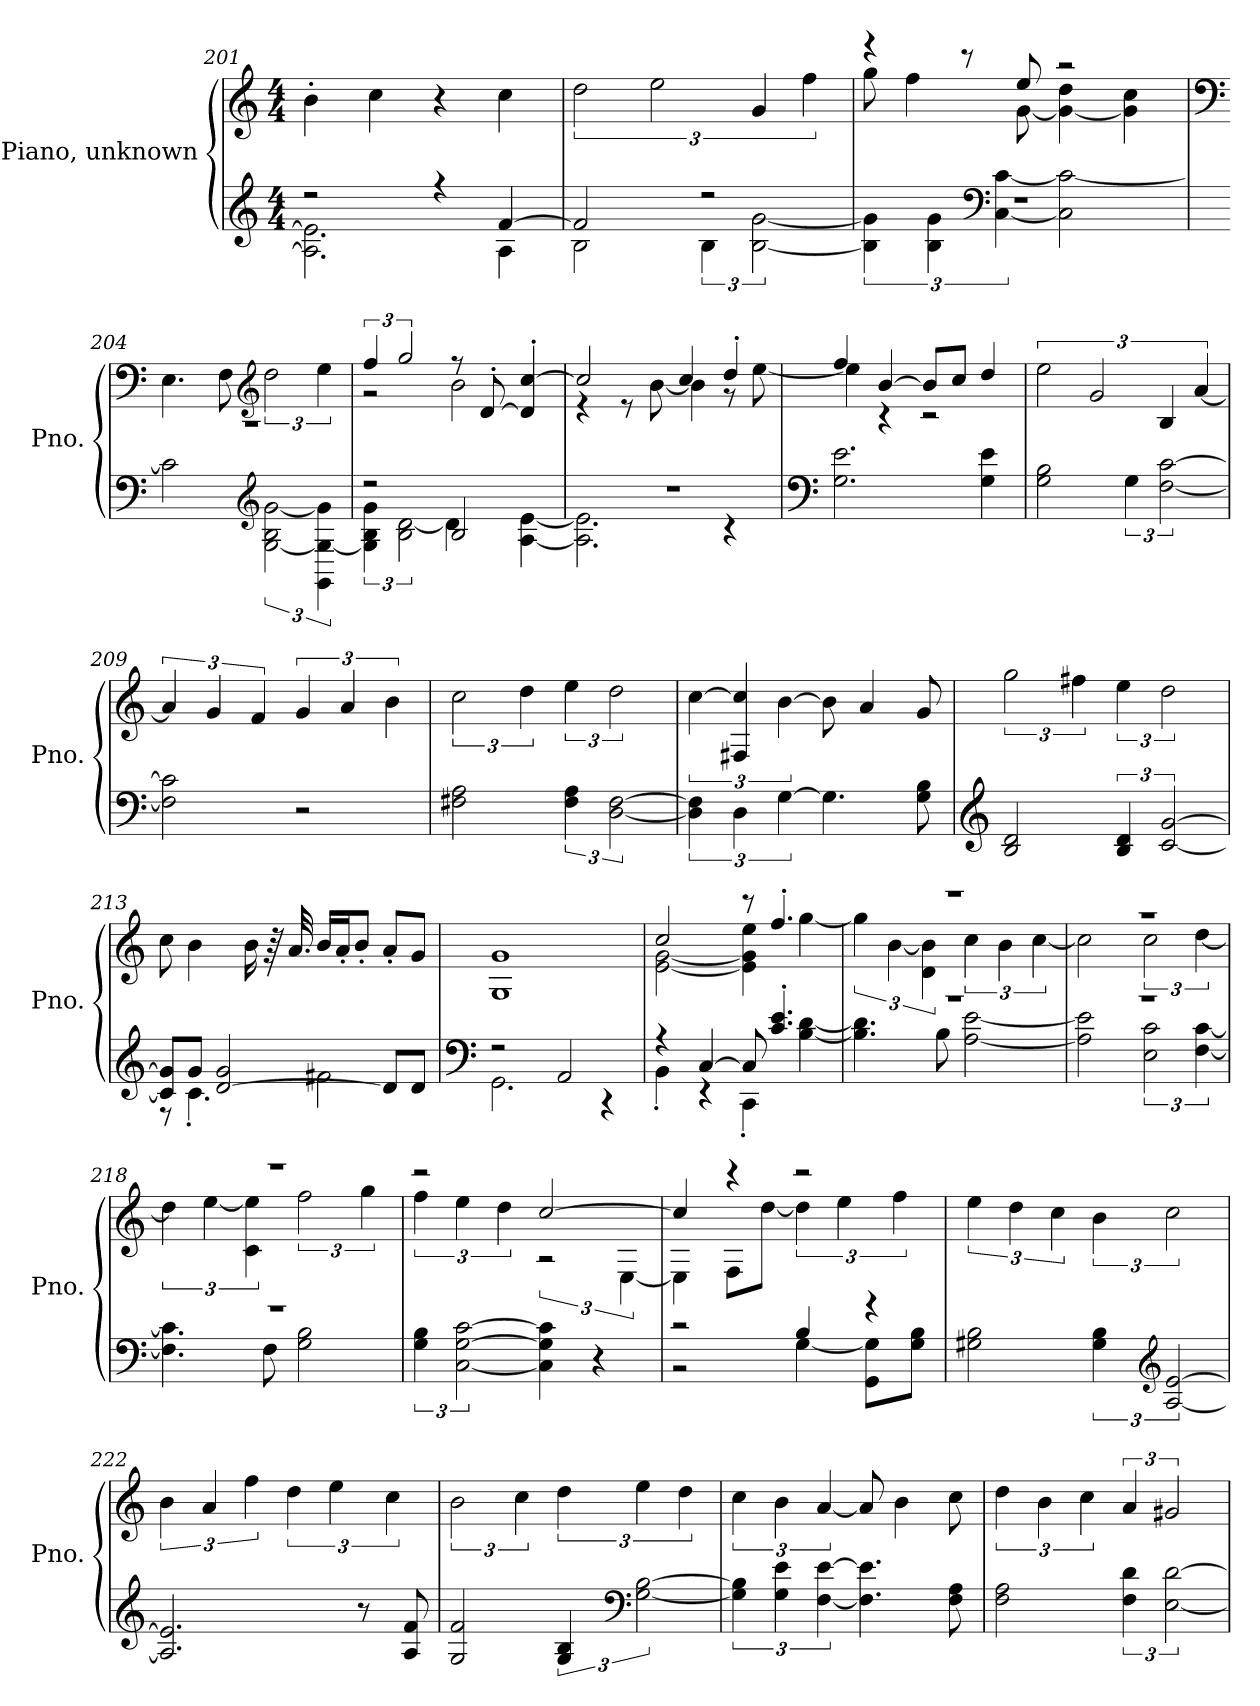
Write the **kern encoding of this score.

**kern	**kern
*part1	*part1
*staff2	*staff1
*I"Piano, unknown	*
*I'Pno.	*
*clefG2	*clefG2
*k[]	*k[]
*M4/4	*M4/4
=201	=201
*^	*
2r	2.A\] 2.e\]	4b'\
.	.	4cc\
4r	.	4r
[4f/	4A\	4cc\
=202	=202	=202
2f/]	2B\	3dd\
.	.	3ee\
2r	6B\	.
.	[3B\ [3g\	6g/
.	.	6ff\
=203	=203	=203
*	*	*^
1r	6B\] 6g\]	4r	8gg\
.	.	.	4ff\
.	6B\ 6g\	.	.
.	.	8r	.
*clefF4	*	*	*
.	[6C\ [6c\	.	.
.	.	8ee/	[8g\
.	2C\] 2c\_	2r	4g\_ 4dd\
.	.	.	4g\] 4cc\
*	*	*v	*v
!!LO:LB:g=z
=204	=204	=204
*	*	*clefF4
1r	2c\]	4.E\
.	.	8F\
*clefG2	*	*clefG2
.	[3G\ 3B\ [3g\	3dd\
.	6GG\ 6G\_ 6g\]	6ee\
=205	=205	=205
*	*	*^
2r	6G\] 6B\ 6g\	6ff/	2r
.	3B\ [3d\	3gg/	.
2B/	4d\]	8r	2b\
.	.	[8d'/	.
.	[4A\ [4e\	4d/]' [4cc/'	.
=206	=206	=206	=206
1r	2.A\] 2.e\]	2cc/]	4r
.	.	.	8r
.	.	.	[8b\
.	.	4cc/	4b\]
.	4r	4dd'/	8r
.	.	.	[8ee\
*v	*v	*	*
=207	=207	=207
*clefF4	*	*
2.G\ 2.e\	4ff/	4ee\]
.	[4b/	4r
.	8b/L]	2r
.	8cc/J	.
4G\ 4e\	4dd/	.
*	*v	*v
=208	=208
2G\ 2B\	3ee\
.	3g/
6G\	.
[3F\ [3c\	6B/
.	[6a/
=209	=209
2F\] 2c\]	6a/]
.	6g/
.	6f/
2r	6g/
.	6a/
.	6b\
!!LO:PB:g=z
=210	=210
2F#X\ 2A\	3cc\
.	6dd\
6F#\ 6A\	6ee\
[3D\ [3F#\	3dd\
=211	=211
6D\] 6F#\]	[6cc\
6D\	6F#X/ 6cc/]
[6G\	[6b\
4.G\]	8b\]
.	4a/
8G\ 8B\	8g/
=212	=212
*clefG2	*
2B/ 2d/	3gg\
.	6ff#X\
6B/ 6d/	6ee\
[3c/ [3g/	3dd\
=213	=213
*^	*
8c/] 8g/]L	8r	8cc\
8g/J	4.c'\	4b\
[2d/ 2g/	.	.
.	.	16b\
.	.	64r
.	.	32.a/
.	2f#X\	16b/LL
.	.	16a'/J
.	.	8b'/J
8d/L]	.	8a'/L
8d/J	.	8g/J
=214	=214	=214
*clefF4	*	*
2r	2.GG\	1G 1g
2AA/	.	.
.	4r	.
!!LO:LB:g=z
=215	=215	=215
*	*	*^
4r	4BB'\	2cc/	[2e\ [2g\
[4C/	4r	.	.
8C/]	4CC'\	8r	4e\] 4g\] 4ee\
4.c/' 4.e/'	.	4.ff'/	.
.	[4B\ [4d\	.	[4gg\
=216	=216	=216	=216
1r	4.B\] 4.d\]	1r	6gg\]
.	.	.	[6b\
.	.	.	6d\ 6b\]
.	8B\	.	.
.	[2A\ [2e\	.	6cc\
.	.	.	6b\
.	.	.	[6cc\
=217	=217	=217	=217
1r	2A\] 2e\]	1r	2cc\]
.	3E\ 3c\	.	3cc\
.	[6F\ [6c\	.	[6dd\
=218	=218	=218	=218
1r	4.F\] 4.c\]	1r	6dd\]
.	.	.	[6ee\
.	.	.	6c\ 6ee\]
.	8F\	.	.
.	2G\ 2B\	.	3ff\
.	.	.	6gg\
*v	*v	*	*
=219	=219	=219
6G\ 6B\	2r	6ff\
[3C\ [3G\ [3c\	.	6ee\
.	.	6dd\
4C\] 4G\] 4c\]	[2cc/	3r
4r	.	.
.	.	[6E\
=220	=220	=220
*^	*	*
2r	2r	4cc/]	4E\]
.	.	4r	8F\L
.	.	.	[8dd\J
4B/	[4G\	2r	6dd\]
.	.	.	6ee\
4r	8GG\ 8G\]L	.	.
.	.	.	6ff\
.	8G\ 8B\J	.	.
*v	*v	*	*
*	*v	*v
!!LO:LB:g=z
=221	=221
2G#X\ 2B\	6ee\
.	6dd\
.	6cc\
6G#\ 6B\	6b\
*clefG2	*
[3A/ [3e/	3cc\
=222	=222
2.A/] 2.e/]	6b\
.	6a/
.	6ff\
.	6dd\
.	6ee\
8r	.
.	6cc\
8A/ 8f/	.
=223	=223
2G/ 2f/	3b\
.	6cc\
6G/ 6B/	6dd\
*clefF4	*
[3G\ [3B\	6ee\
.	6dd\
=224	=224
6G\] 6B\]	6cc\
6G\ 6e\	6b\
[6F\ [6e\	[6a/
4.F\] 4.e\]	8a/]
.	4b\
8F\ 8A\	8cc\
=225	=225
2F\ 2A\	6dd\
.	6b\
.	6cc\
6F\ 6d\	6a/
[3E\ [3d\	3g#X/
=	=
*-	*-
